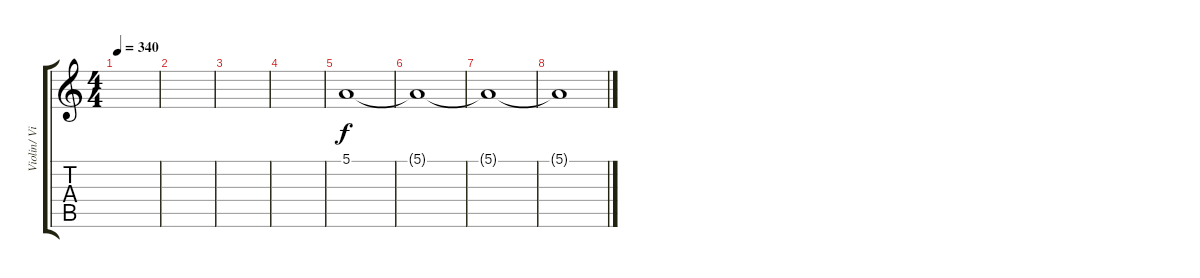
\track ("Violin/ Viola" "Violin/ Vi") {instrument violin}
\staff {score tabs}
\tuning (E4 B3 G3 D3 A2 E2) {hide}
\ts (4 4)
\tempo 340
\clef g2
\ks c
|
|
|
|
5.1.1 |
5.1{t}.1 |
5.1{t}.1 |
5.1{t}.1
